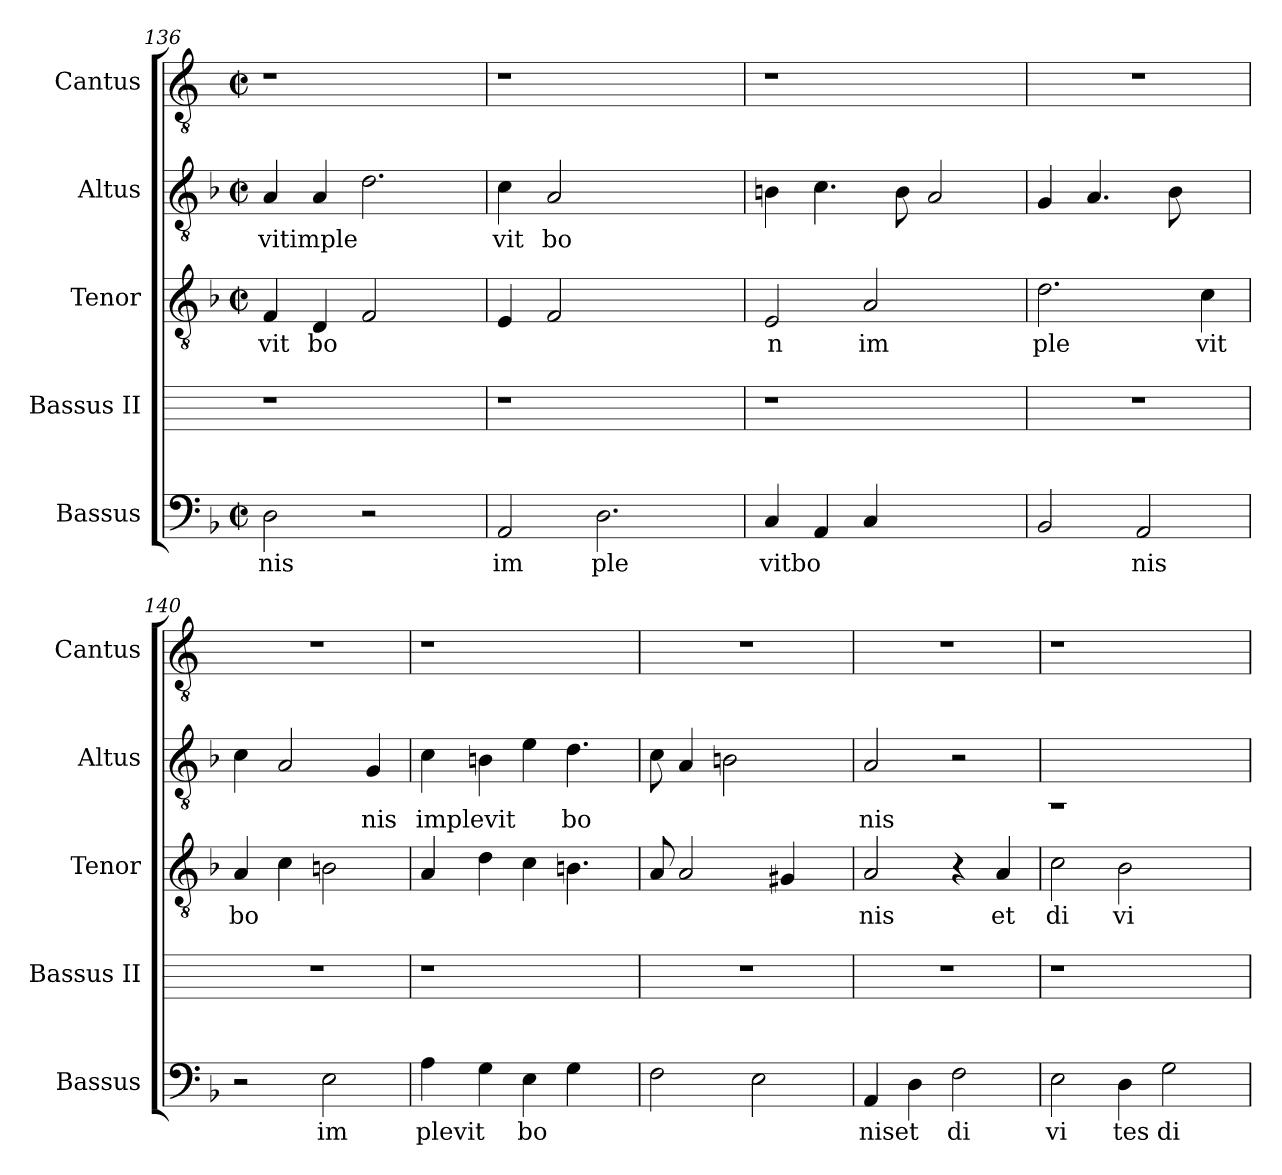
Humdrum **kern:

**kern	**text	**kern	**kern	**text	**kern	**text	**kern
*part5	*part5	*part4	*part3	*part3	*part2	*part2	*part1
*staff5	*staff5	*staff4	*staff3	*staff3	*staff2	*staff2	*staff1
*I"Bassus	*	*I"Bassus II	*I"Tenor	*	*I"Altus	*	*I"Cantus
*I'Bassus	*	*I'Bassus II	*I'Tenor	*	*I'Altus	*	*I'Cantus
*clefF4	*	*	*clefGv2	*	*clefGv2	*	*clefGv2
*k[b-]	*	*	*k[b-]	*	*k[b-]	*	*k[]
*F:	*	*	*F:	*	*F:	*	*C:
*M2/2	*	*	*M2/2	*	*M2/2	*	*M2/2
*met(c|)	*	*	*met(c|)	*	*met(c|)	*	*met(c|)
=136	=136	=136	=136	=136	=136	=136	=136
!	!LO:LY:b:cj	!	!	!LO:LY:b:cj	!	!LO:LY:b	!
2D\	nis	1r	4F/	vit	4A/	vitimple	1r
!	!	!	!	!LO:LY:b:cj	!	!	!
.	.	.	4D/	bo	4A/	.	.
2r	.	.	2F/	.	2.d\	.	.
4ryy	.	4ryy	4ryy	.	.	.	4ryy
=137	=137	=137	=137	=137	=137	=137	=137
!	!LO:LY:b:cj	!	!	!	!	!LO:LY:b:cj	!
2AA/	im	1r	4E/	.	4c\	vit	1r
!	!	!	!	!	!	!LO:LY:b:cj	!
.	.	.	2F/	.	2A/	bo	.
!	!LO:LY:b:cj	!	!	!	!	!	!
2.D\	ple	.	.	.	.	.	.
.	.	.	2ryy	.	2ryy	.	.
.	.	4ryy	.	.	.	.	4ryy
=138	=138	=138	=138	=138	=138	=138	=138
!	!LO:LY:b	!	!	!LO:LY:b:rj	!	!	!
4C/	vitbo	1r	2E/	n	4B\	.	1r
4AA/	.	.	.	.	4.c\	.	.
!	!	!	!	!LO:LY:b:cj	!	!	!
4C/	.	.	2A/	im	.	.	.
.	.	.	.	.	8B\	.	.
2ryy	.	.	.	.	2A>/	.	.
.	.	4ryy	4ryy	.	.	.	4ryy
=139	=139	=139	=139	=139	=139	=139	=139
!	!	!	!	!LO:LY:b:cj	!	!	!
2BB-/	.	1r	2.d\	ple	4G/	.	1r
.	.	.	.	.	4.A/	.	.
!	!LO:LY:b:cj	!	!	!	!	!	!
2AA/	nis	.	.	.	.	.	.
.	.	.	.	.	8B-\	.	.
!	!	!	!	!LO:LY:b:cj	!	!	!
.	.	.	4c\	vit	4ryy	.	.
=140	=140	=140	=140	=140	=140	=140	=140
!	!	!	!	!LO:LY:b	!	!	!
2r	.	1r	4A/	bo	4c\	.	1r
.	.	.	4c\	.	2A/	.	.
!	!LO:LY:b:cj	!	!	!	!	!	!
2E\	im	.	2B\	.	.	.	.
!	!	!	!	!	!	!LO:LY:b:cj	!
.	.	.	.	.	4G/	nis	.
!!LO:LB:g=z
=141	=141	=141	=141	=141	=141	=141	=141
!	!LO:LY:b:cj	!	!	!	!	!LO:LY:b	!
*^	*	*	*	*	*	*	*
4A\	8ryy	plevit	1r	4A/	.	4c\	implevit	1r
.	1ryy	.	.	.	.	.	.	.
4G\	.	.	.	4d\	.	4B\	.	.
!	!	!LO:LY:b	!	!	!	!	!	!
4E\	.	bo	.	4c\	.	4e\	.	.
!	!	!	!	!	!	!	!LO:LY:b	!
4G\	.	.	.	4.B\	.	4.d\	bo	.
8ryy	.	.	8ryy	.	.	.	.	8ryy
*v	*v	*	*	*	*	*	*	*
=142	=142	=142	=142	=142	=142	=142	=142
2F\	.	1r	8A/	.	8c\	.	1r
.	.	.	2A/	.	4A/	.	.
.	.	.	.	.	2B\	.	.
2E\	.	.	.	.	.	.	.
.	.	.	4G#/	.	.	.	.
.	.	.	8ryy	.	8ryy	.	.
=143	=143	=143	=143	=143	=143	=143	=143
!	!LO:LY:b:cj	!	!	!LO:LY:b:cj	!	!LO:LY:b:cj	!
4AA/	niset	1r	2A/	nis	2A/	nis	1r
4D\	.	.	.	.	.	.	.
!	!LO:LY:b:cj	!	!	!	!	!	!
2F\	di	.	4r	.	2r	.	.
!	!	!	!	!LO:LY:b:cj	!	!	!
.	.	.	4A/	et	.	.	.
=144	=144	=144	=144	=144	=144	=144	=144
!	!LO:LY:b:cj	!	!	!LO:LY:b:cj	!LO:N:vis=1	!	!
2E\	vi	1r	2c\	di	1rAA	.	1r
!	!LO:LY:b:cj	!	!	!LO:LY:b:cj	!	!	!
4D\	tes	.	2B-\	vi	.	.	.
!	!LO:LY:b:cj	!	!	!	!	!	!
2G\	di	.	.	.	.	.	.
.	.	4ryy	4ryy	.	4ryy	.	4ryy
=	=	=	=	=	=	=	=
*-	*-	*-	*-	*-	*-	*-	*-
